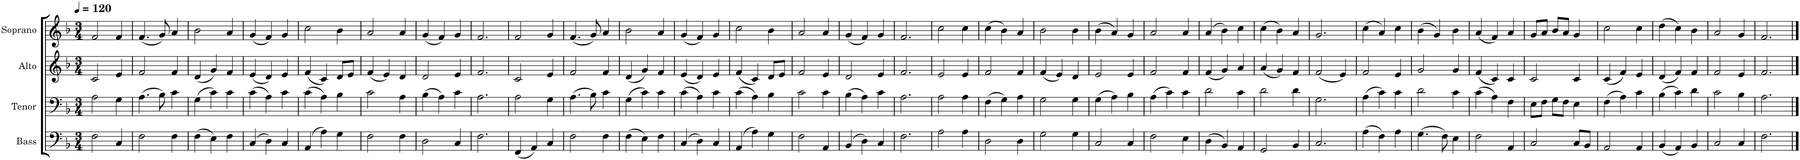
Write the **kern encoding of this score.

**kern	**kern	**kern	**kern
*part4	*part3	*part2	*part1
*staff4	*staff3	*staff2	*staff1
*I"Bass	*I"Tenor	*I"Alto	*I"Soprano
*I'B.	*I'T.	*I'A.	*I'S.
*clefF4	*clefF4	*clefG2	*clefG2
*k[b-]	*k[b-]	*k[b-]	*k[b-]
*M3/4	*M3/4	*M3/4	*M3/4
*MM120	*MM120	*MM120	*MM120
=1	=1	=1	=1
2F\	2A\	2c/	2f/
4C/	4G\	4e/	4f/
=2	=2	=2	=2
2F\	(4.A\	2f/	(4.f/
.	8B-\)	.	8g/)
4F\	4c\	4f/	4a/
=3	=3	=3	=3
(4F\	(4G\	(4d/	2b-\
4E\)	4c\)	4g/)	.
4F\	4c\	4f/	4a/
=4	=4	=4	=4
(4C/	(4c\	(4e/	(4g/
4D\)	4A\)	4d/)	4f/)
4C/	4c\	4e/	4g/
=5	=5	=5	=5
(4AA/	(4c\	(4f/	2cc\
4A\)	4A\)	4c/)	.
4G\	4B-\	8d/L	4b-\
.	.	8e/J	.
=6	=6	=6	=6
2F\	2c\	(4f/	2a/
.	.	4e/)	.
4F\	4A\	4d/	4a/
=7	=7	=7	=7
2D\	(4B-\	2d/	(4g/
.	4A\)	.	4f/)
4C/	4c\	4e/	4g/
=8	=8	=8	=8
2.F\	2.A\	2.f/	2.f/
=9	=9	=9	=9
(4FF/	2A\	2c/	2f/
4AA/)	.	.	.
4C/	4G\	4e/	4g/
=10	=10	=10	=10
2F\	(4.A\	2f/	(4.f/
.	8B-\)	.	8g/)
4F\	4c\	4f/	4a/
=11	=11	=11	=11
(4F\	(4G\	(4d/	2b-\
4E\)	4c\)	4g/)	.
4F\	4c\	4f/	4a/
=12	=12	=12	=12
(4C/	(4c\	(4e/	(4g/
4D\)	4A\)	4d/)	4f/)
4C/	4c\	4e/	4g/
=13	=13	=13	=13
(4AA/	(4c\	(4f/	2cc\
4A\)	4A\)	4c/)	.
4G\	4B-\	8d/L	4b-\
.	.	8e/J	.
=14	=14	=14	=14
2F\	2c\	2f/	2a/
4AA/	4c\	4e/	4a/
=15	=15	=15	=15
(4BB-/	(4B-\	2d/	(4g/
4D\)	4A\)	.	4f/)
4C/	4c\	4e/	4g/
=16	=16	=16	=16
2.F\	2.A\	2.f/	2.f/
=17	=17	=17	=17
2A\	2A\	2e/	2cc\
4A\	4A\	4e/	4cc\
=18	=18	=18	=18
2D\	(4F\	2f/	(4cc\
.	4G\)	.	4b-\)
4D\	4A\	4f/	4a/
=19	=19	=19	=19
2G\	2G\	(4f/	2b-\
.	.	4e/)	.
4G\	4G\	4d/	4b-\
=20	=20	=20	=20
2C/	(4G\	2e/	(4b-\
.	4A\)	.	4a/)
4C/	4B-\	4e/	4g/
=21	=21	=21	=21
2F\	(4A\	2f/	2a/
.	4c\)	.	.
4E\	4c\	4f/	4a/
=22	=22	=22	=22
(4D\	2d\	(4f/	(4a/
4BB-/)	.	4g/)	4b-\)
4AA/	4c\	4a/	4cc\
=23	=23	=23	=23
2GG/	2d\	(4a/	(4cc\
.	.	4g/)	4b-\)
4BB-/	4d\	4f/	4a/
=24	=24	=24	=24
2.C/	2.G\	(2f/	2.g/
.	.	4e/)	.
=25	=25	=25	=25
(4A\	(4A\	2f/	(4cc\
4F\)	4c\)	.	4a/)
4A\	4c\	4e/	4cc\
=26	=26	=26	=26
(4.G\	2d\	2g/	(4b-\
.	.	.	4g/)
8F\)	.	.	.
4E\	4c\	4g/	4b-\
=27	=27	=27	=27
2F\	(4c\	(4f/	(4a/
.	4A\)	4c/)	4f/)
4AA/	4F\	4c/	4a/
=28	=28	=28	=28
2C/	8E\L	2c/	8g/L
.	8F\J	.	8a/J
.	8G\L	.	8b-/L
.	8F\J	.	8a/J
8C/L	4E\	4c/	4g/
8BB-/J	.	.	.
=29	=29	=29	=29
2AA/	(4F\	(4c/	2cc\
.	4A\)	4f/)	.
4AA/	4c\	4e/	4cc\
=30	=30	=30	=30
(4BB-/	(4B-\	(4d/	(4dd\
4AA/)	4c\)	4f/)	4cc\)
4BB-/	4d\	4f/	4b-\
=31	=31	=31	=31
2C/	2c\	2f/	2a/
4C/	4B-\	4e/	4g/
=32	=32	=32	=32
2.F\	2.A\	2.f/	2.f/
==	==	==	==
*-	*-	*-	*-
